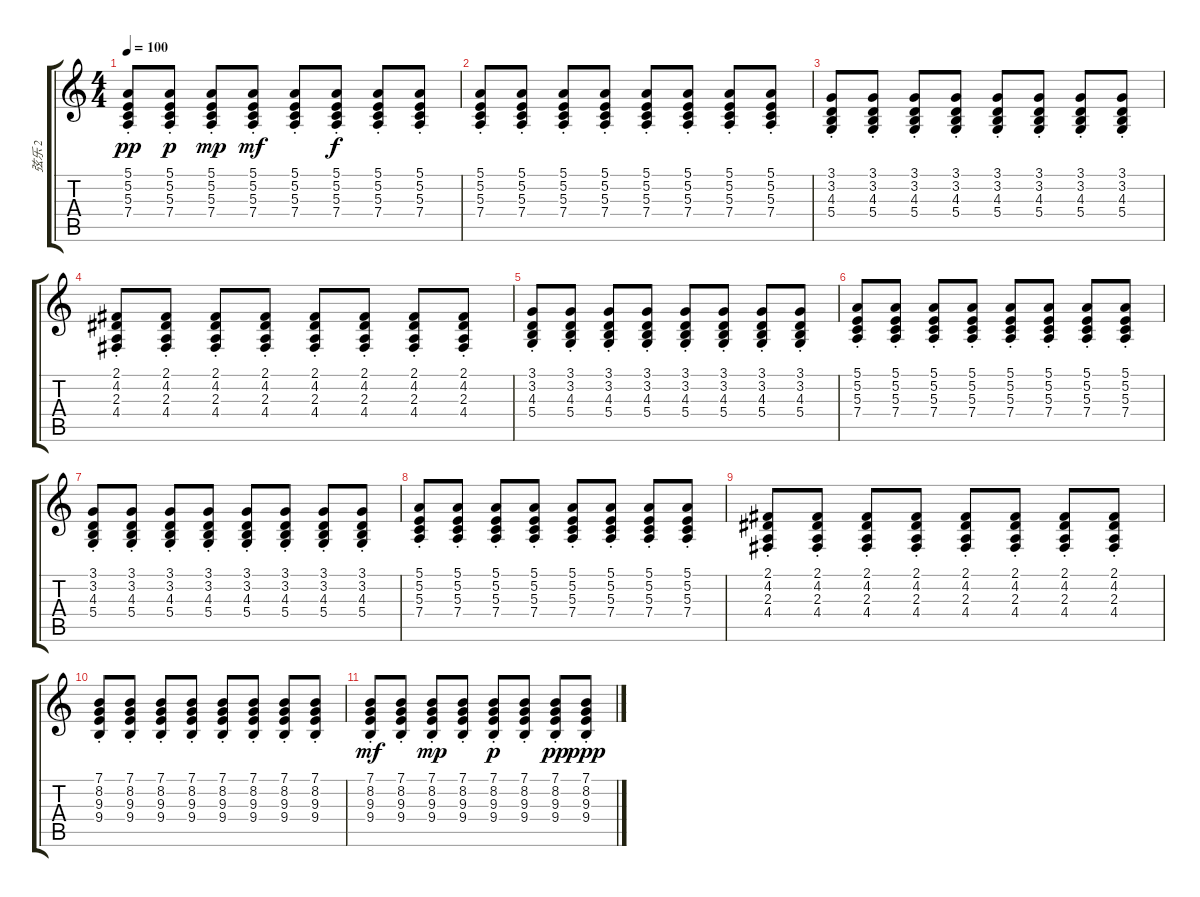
\track ("弦乐 2" "弦乐 2") {instrument stringensemble1}
\staff {score tabs}
\tuning (E4 B3 G3 D3 A2 E2) {hide}
\ts (4 4)
\tempo 100
\clef g2
\ks c
(5.1{st} 5.2{st} 5.3{st} 7.4{st}).8{dy pp instrument stringensemble1} (5.1{st} 5.2{st} 5.3{st} 7.4{st}).8{dy p} (5.1{st} 5.2{st} 5.3{st} 7.4{st}).8{dy mp} (5.1{st} 5.2{st} 5.3{st} 7.4{st}).8{dy mf} (5.1{st} 5.2{st} 5.3{st} 7.4{st}).8 (5.1{st} 5.2{st} 5.3{st} 7.4{st}).8{dy f} (5.1{st} 5.2{st} 5.3{st} 7.4{st}).8 (5.1{st} 5.2{st} 5.3{st} 7.4{st}).8 |
(5.1{st} 5.2{st} 5.3{st} 7.4{st}).8 (5.1{st} 5.2{st} 5.3{st} 7.4{st}).8 (5.1{st} 5.2{st} 5.3{st} 7.4{st}).8 (5.1{st} 5.2{st} 5.3{st} 7.4{st}).8 (5.1{st} 5.2{st} 5.3{st} 7.4{st}).8 (5.1{st} 5.2{st} 5.3{st} 7.4{st}).8 (5.1{st} 5.2{st} 5.3{st} 7.4{st}).8 (5.1{st} 5.2{st} 5.3{st} 7.4{st}).8 |
(3.1{st} 3.2{st} 4.3{st} 5.4{st}).8 (3.1{st} 3.2{st} 4.3{st} 5.4{st}).8 (3.1{st} 3.2{st} 4.3{st} 5.4{st}).8 (3.1{st} 3.2{st} 4.3{st} 5.4{st}).8 (3.1{st} 3.2{st} 4.3{st} 5.4{st}).8 (3.1{st} 3.2{st} 4.3{st} 5.4{st}).8 (3.1{st} 3.2{st} 4.3{st} 5.4{st}).8 (3.1{st} 3.2{st} 4.3{st} 5.4{st}).8 |
(2.1{st} 4.2{st} 2.3{st} 4.4{st}).8 (2.1{st} 4.2{st} 2.3{st} 4.4{st}).8 (2.1{st} 4.2{st} 2.3{st} 4.4{st}).8 (2.1{st} 4.2{st} 2.3{st} 4.4{st}).8 (2.1{st} 4.2{st} 2.3{st} 4.4{st}).8 (2.1{st} 4.2{st} 2.3{st} 4.4{st}).8 (2.1{st} 4.2{st} 2.3{st} 4.4{st}).8 (2.1{st} 4.2{st} 2.3{st} 4.4{st}).8 |
(3.1{st} 3.2{st} 4.3{st} 5.4{st}).8 (3.1{st} 3.2{st} 4.3{st} 5.4{st}).8 (3.1{st} 3.2{st} 4.3{st} 5.4{st}).8 (3.1{st} 3.2{st} 4.3{st} 5.4{st}).8 (3.1{st} 3.2{st} 4.3{st} 5.4{st}).8 (3.1{st} 3.2{st} 4.3{st} 5.4{st}).8 (3.1{st} 3.2{st} 4.3{st} 5.4{st}).8 (3.1{st} 3.2{st} 4.3{st} 5.4{st}).8 |
(5.1{st} 5.2{st} 5.3{st} 7.4{st}).8 (5.1{st} 5.2{st} 5.3{st} 7.4{st}).8 (5.1{st} 5.2{st} 5.3{st} 7.4{st}).8 (5.1{st} 5.2{st} 5.3{st} 7.4{st}).8 (5.1{st} 5.2{st} 5.3{st} 7.4{st}).8 (5.1{st} 5.2{st} 5.3{st} 7.4{st}).8 (5.1{st} 5.2{st} 5.3{st} 7.4{st}).8 (5.1{st} 5.2{st} 5.3{st} 7.4{st}).8 |
(3.1{st} 3.2{st} 4.3{st} 5.4{st}).8 (3.1{st} 3.2{st} 4.3{st} 5.4{st}).8 (3.1{st} 3.2{st} 4.3{st} 5.4{st}).8 (3.1{st} 3.2{st} 4.3{st} 5.4{st}).8 (3.1{st} 3.2{st} 4.3{st} 5.4{st}).8 (3.1{st} 3.2{st} 4.3{st} 5.4{st}).8 (3.1{st} 3.2{st} 4.3{st} 5.4{st}).8 (3.1{st} 3.2{st} 4.3{st} 5.4{st}).8 |
(5.1{st} 5.2{st} 5.3{st} 7.4{st}).8 (5.1{st} 5.2{st} 5.3{st} 7.4{st}).8 (5.1{st} 5.2{st} 5.3{st} 7.4{st}).8 (5.1{st} 5.2{st} 5.3{st} 7.4{st}).8 (5.1{st} 5.2{st} 5.3{st} 7.4{st}).8 (5.1{st} 5.2{st} 5.3{st} 7.4{st}).8 (5.1{st} 5.2{st} 5.3{st} 7.4{st}).8 (5.1{st} 5.2{st} 5.3{st} 7.4{st}).8 |
(2.1{st} 4.2{st} 2.3{st} 4.4{st}).8 (2.1{st} 4.2{st} 2.3{st} 4.4{st}).8 (2.1{st} 4.2{st} 2.3{st} 4.4{st}).8 (2.1{st} 4.2{st} 2.3{st} 4.4{st}).8 (2.1{st} 4.2{st} 2.3{st} 4.4{st}).8 (2.1{st} 4.2{st} 2.3{st} 4.4{st}).8 (2.1{st} 4.2{st} 2.3{st} 4.4{st}).8 (2.1{st} 4.2{st} 2.3{st} 4.4{st}).8 |
(7.1{st} 8.2{st} 9.3{st} 9.4{st}).8 (7.1{st} 8.2{st} 9.3{st} 9.4{st}).8 (7.1{st} 8.2{st} 9.3{st} 9.4{st}).8 (7.1{st} 8.2{st} 9.3{st} 9.4{st}).8 (7.1{st} 8.2{st} 9.3{st} 9.4{st}).8 (7.1{st} 8.2{st} 9.3{st} 9.4{st}).8 (7.1{st} 8.2{st} 9.3{st} 9.4{st}).8 (7.1{st} 8.2{st} 9.3{st} 9.4{st}).8 |
(7.1{st} 8.2{st} 9.3{st} 9.4{st}).8{dy mf} (7.1{st} 8.2{st} 9.3{st} 9.4{st}).8 (7.1{st} 8.2{st} 9.3{st} 9.4{st}).8{dy mp} (7.1{st} 8.2{st} 9.3{st} 9.4{st}).8 (7.1{st} 8.2{st} 9.3{st} 9.4{st}).8{dy p} (7.1{st} 8.2{st} 9.3{st} 9.4{st}).8 (7.1{st} 8.2{st} 9.3{st} 9.4{st}).8{dy pp} (7.1{st} 8.2{st} 9.3{st} 9.4{st}).8{dy ppp}
